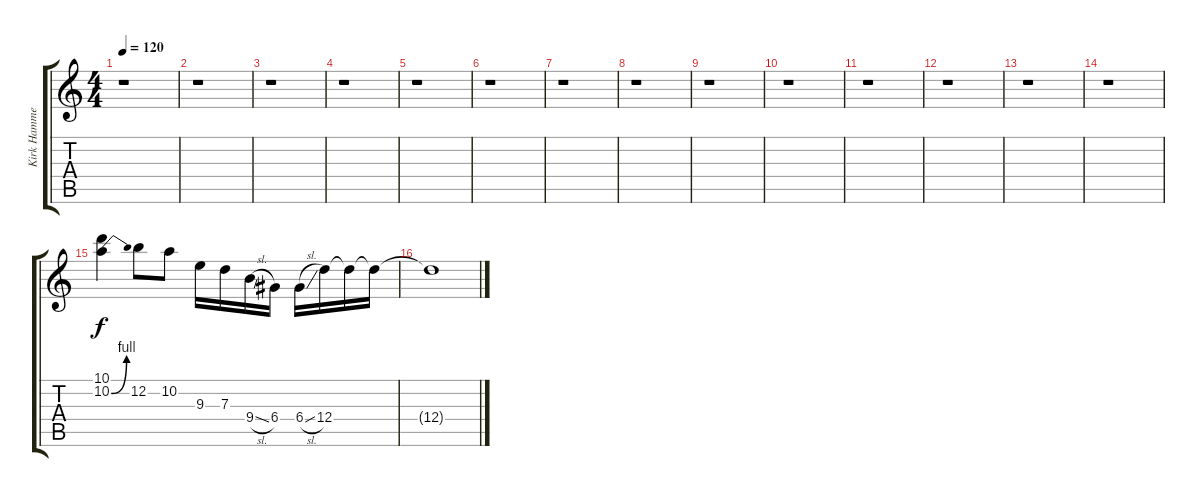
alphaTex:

\track ("Kirk Hammett (Lead)" "Kirk Hamme") {instrument acousticguitarsteel}
\staff {score tabs}
\tuning (E4 B3 G3 D3 A2 E2) {hide}
\ts (4 4)
\tempo 120
\clef g2
\ks c
r.1{dy f} |
r.1 |
r.1 |
r.1 |
r.1 |
r.1 |
r.1 |
r.1 |
r.1 |
r.1 |
r.1 |
r.1 |
r.1 |
r.1 |
(10.1 10.2{be (bend 0 0 60 4)}).4 12.2.8 10.2.8 9.3.16 7.3.16 9.4{sl}.16 6.4.16 6.4{sl}.16 12.4.16 12.4{t}.16 12.4{t}.16 |
12.4{t}.1
